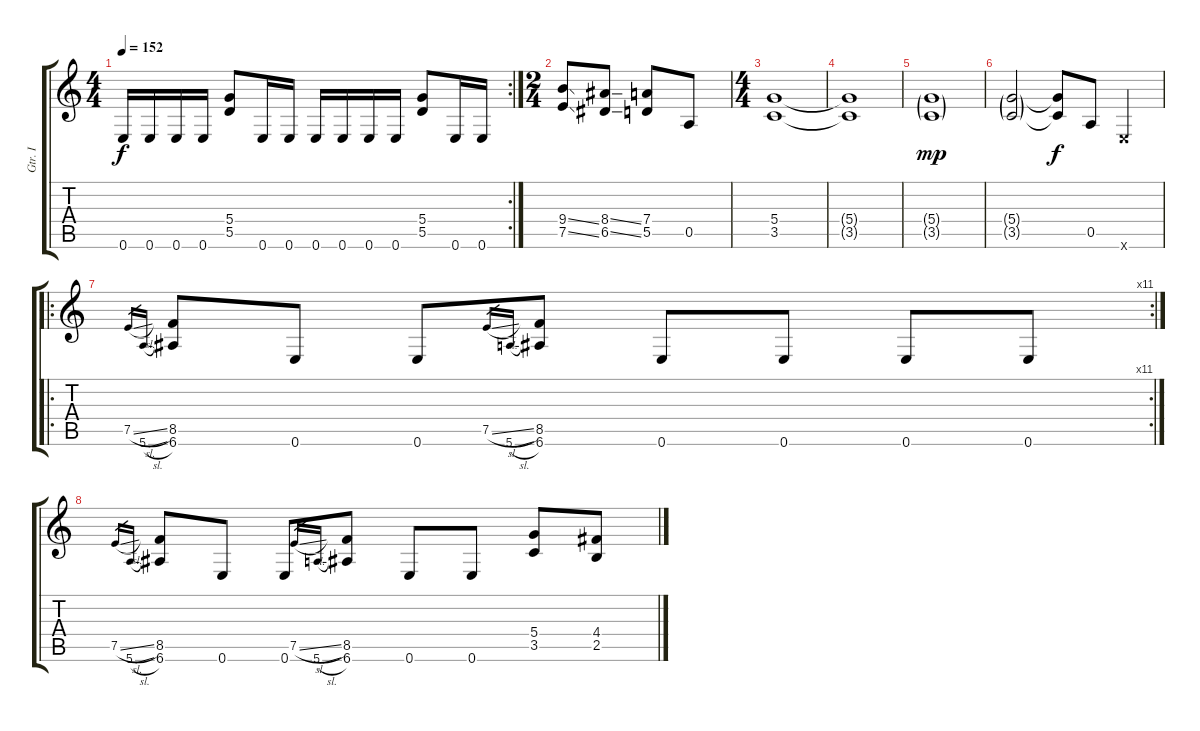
\track ("Gtr. I" "Gtr. I") {instrument distortionguitar}
\staff {score tabs}
\tuning (E4 B3 G3 D3 A2 E2) {hide}
\rc 2
\ts (4 4)
\tempo 152
\clef g2
\ks c
0.6.16{dy f} 0.6.16 0.6.16 0.6.16 (5.4 5.5).8 0.6.16 0.6.16 0.6.16 0.6.16 0.6.16 0.6.16 (5.4 5.5).8 0.6.16 0.6.16 |
\ts (2 4)
(9.4{ss} 7.5{ss}).8 (8.4{ss} 6.5{ss}).8 (7.4 5.5).8 0.5.8 |
\ts (4 4)
(5.4 3.5).1 |
(5.4{t} 3.5{t}).1 |
(5.4{g} 3.5{g}).1{dy mp} |
(5.4{g} 3.5{g}).2 (5.4{t} 3.5{t}).8{dy f} 0.5.8 0.6{x}.4 |
\ro
\rc 11
7.5{sl}.16{gr} 5.6{sl}.16{gr} (8.5 6.6).8 0.6.8 0.6.8 7.5{sl}.16{gr} 5.6{sl}.16{gr} (8.5 6.6).8 0.6.8 0.6.8 0.6.8 0.6.8 |
7.5{sl}.16{gr} 5.6{sl}.16{gr} (8.5 6.6).8 0.6.8 0.6.8 7.5{sl}.16{gr} 5.6{sl}.16{gr} (8.5 6.6).8 0.6.8 0.6.8 (5.4 3.5).8 (4.4 2.5).8
